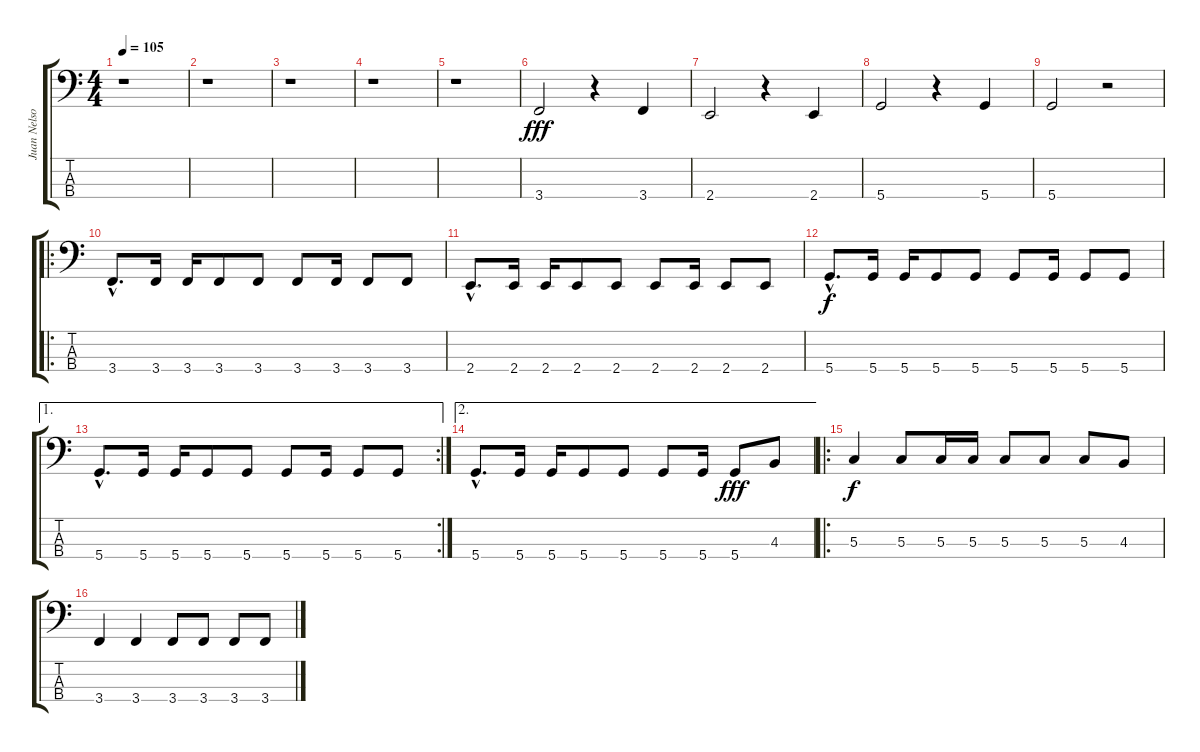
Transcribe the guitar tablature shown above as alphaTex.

\track ("Juan Nelson" "Juan Nelso") {instrument electricbassfinger}
\staff {score tabs}
\tuning (F2 C2 G1 D1) {hide}
\ts (4 4)
\tempo 105
\clef f4
\ks c
r.1{dy fff instrument electricbassfinger} |
r.1 |
r.1 |
r.1 |
r.1 |
3.4.2 r.4 3.4.4 |
2.4.2 r.4 2.4.4 |
5.4.2 r.4 5.4.4 |
5.4.2 r.2 |
\ro
3.4{hac}.8{d} 3.4.16 3.4.16 3.4.8 3.4.8 3.4.8 3.4.16 3.4.8 3.4.8 |
2.4{hac}.8{d} 2.4.16 2.4.16 2.4.8 2.4.8 2.4.8 2.4.16 2.4.8 2.4.8 |
5.4{hac}.8{d dy f} 5.4.16 5.4.16 5.4.8 5.4.8 5.4.8 5.4.16 5.4.8 5.4.8 |
\ae 1
\rc 2
5.4{hac}.8{d} 5.4.16 5.4.16 5.4.8 5.4.8 5.4.8 5.4.16 5.4.8 5.4.8 |
\ae 2
5.4{hac}.8{d} 5.4.16 5.4.16 5.4.8 5.4.8 5.4.8 5.4.16 5.4.8{dy fff} 4.3.8 |
\ro
5.3.4{dy f} 5.3.8 5.3.16 5.3.16 5.3.8 5.3.8 5.3.8 4.3.8 |
3.4.4 3.4.4 3.4.8 3.4.8 3.4.8 3.4.8
